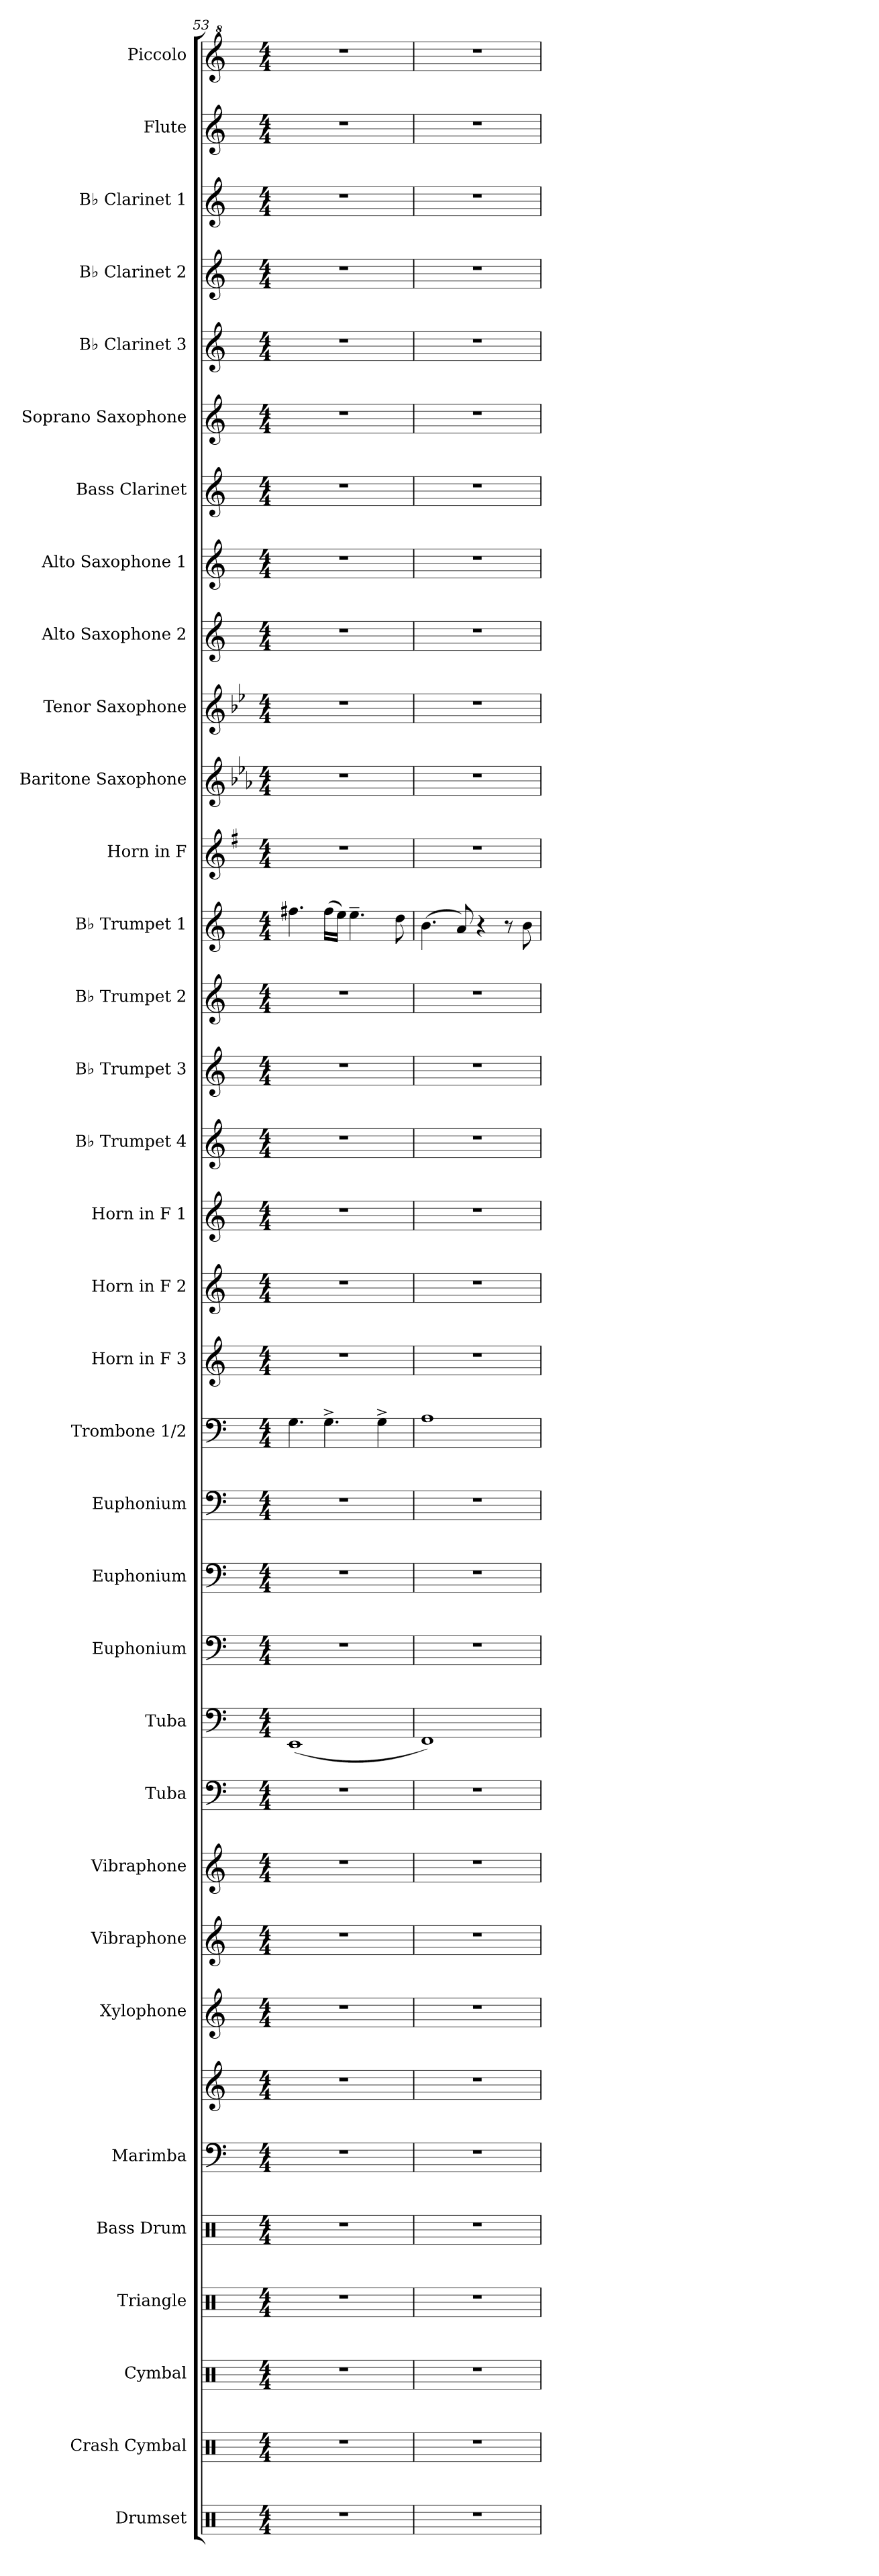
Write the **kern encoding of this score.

**kern	**kern	**kern	**kern	**kern	**kern	**kern	**kern	**kern	**kern	**kern	**kern	**kern	**kern	**kern	**kern	**kern	**kern	**kern	**kern	**kern	**kern	**kern	**kern	**kern	**kern	**kern	**kern	**kern	**kern	**kern	**kern	**kern	**kern	**kern
*part34	*part33	*part32	*part31	*part30	*part29	*part29	*part28	*part27	*part26	*part25	*part24	*part23	*part22	*part21	*part20	*part19	*part18	*part17	*part16	*part15	*part14	*part13	*part12	*part11	*part10	*part9	*part8	*part7	*part6	*part5	*part4	*part3	*part2	*part1
*staff35	*staff34	*staff33	*staff32	*staff31	*staff30	*staff29	*staff28	*staff27	*staff26	*staff25	*staff24	*staff23	*staff22	*staff21	*staff20	*staff19	*staff18	*staff17	*staff16	*staff15	*staff14	*staff13	*staff12	*staff11	*staff10	*staff9	*staff8	*staff7	*staff6	*staff5	*staff4	*staff3	*staff2	*staff1
*I"Drumset	*I"Crash Cymbal	*I"Cymbal	*I"Triangle	*I"Bass Drum	*I"Marimba	*	*I"Xylophone	*I"Vibraphone	*I"Vibraphone	*I"Tuba	*I"Tuba	*I"Euphonium	*I"Euphonium	*I"Euphonium	*I"Trombone 1/2	*I"Horn in F 3	*I"Horn in F 2	*I"Horn in F 1	*I"B♭ Trumpet 4	*I"B♭ Trumpet 3	*I"B♭ Trumpet 2	*I"B♭ Trumpet 1	*I"Horn in F	*I"Baritone Saxophone	*I"Tenor Saxophone	*I"Alto Saxophone 2	*I"Alto Saxophone 1	*I"Bass Clarinet	*I"Soprano Saxophone	*I"B♭ Clarinet 3	*I"B♭ Clarinet 2	*I"B♭ Clarinet 1	*I"Flute	*I"Piccolo
*I'Drs.	*I'Cr. Cym.	*I'Cym.	*I'Trgl.	*I'B. Dr.	*I'Mrm.	*	*I'Xyl.	*I'Vib.	*I'Vib.	*I'Tba.	*I'Tba.	*I'Euph.	*I'Euph.	*I'Euph.	*I'Tbn. 1/2	*	*	*	*I'B♭ Tpt. 4	*I'B♭ Tpt. 3	*I'B♭ Tpt. 2	*I'B♭ Tpt. 1	*	*I'Bar. Sax.	*I'T. Sax.	*I'A. Sax. 2	*I'A. Sax. 1	*I'B. Cl.	*I'S. Sax.	*I'B♭ Cl. 3	*I'B♭ Cl. 2	*I'B♭ Cl. 1	*I'Fl.	*I'Picc.
*clefX	*clefX	*clefX	*clefX	*clefX	*clefF4	*clefG2	*clefG2	*clefG2	*clefG2	*clefF4	*clefF4	*clefF4	*clefF4	*clefF4	*clefF4	*clefG2	*clefG2	*clefG2	*clefG2	*clefG2	*clefG2	*clefG2	*clefG2	*clefG2	*clefG2	*clefG2	*clefG2	*clefG2	*clefG2	*clefG2	*clefG2	*clefG2	*clefG2	*clefG^2
*	*	*	*	*	*	*	*ITrd-7c-12	*	*	*	*	*	*	*	*	*ITrd4c7	*ITrd4c7	*ITrd4c7	*ITrd1c2	*ITrd1c2	*ITrd1c2	*ITrd1c2	*ITrd4c7	*ITrd12c21	*ITrd8c14	*ITrd5c9	*ITrd5c9	*ITrd8c14	*ITrd1c2	*ITrd1c2	*ITrd1c2	*ITrd1c2	*	*ITrd-7c-12
*k[]	*k[]	*k[]	*k[]	*k[]	*k[]	*k[]	*k[]	*k[]	*k[]	*k[]	*k[]	*k[]	*k[]	*k[]	*k[]	*k[b-]	*k[b-]	*k[b-]	*k[b-e-]	*k[b-e-]	*k[b-e-]	*k[b-e-]	*k[]	*k[b-e-a-]	*k[b-e-]	*k[b-e-a-]	*k[b-e-a-]	*k[]	*k[b-e-]	*k[b-e-]	*k[b-e-]	*k[b-e-]	*k[]	*k[]
*M4/4	*M4/4	*M4/4	*M4/4	*M4/4	*M4/4	*M4/4	*M4/4	*M4/4	*M4/4	*M4/4	*M4/4	*M4/4	*M4/4	*M4/4	*M4/4	*M4/4	*M4/4	*M4/4	*M4/4	*M4/4	*M4/4	*M4/4	*M4/4	*M4/4	*M4/4	*M4/4	*M4/4	*M4/4	*M4/4	*M4/4	*M4/4	*M4/4	*M4/4	*M4/4
=53	=53	=53	=53	=53	=53	=53	=53	=53	=53	=53	=53	=53	=53	=53	=53	=53	=53	=53	=53	=53	=53	=53	=53	=53	=53	=53	=53	=53	=53	=53	=53	=53	=53	=53
1r	1r	1r	1r	1r	1r	1r	1r	1r	1r	1r	(1EE	1r	1r	1r	4.G\	1r	1r	1r	1r	1r	1r	4.een\	1r	1r	1r	1r	1r	1r	1r	1r	1r	1r	1r	1r
.	.	.	.	.	.	.	.	.	.	.	.	.	.	.	4.G^\	.	.	.	.	.	.	(16ee\LL	.	.	.	.	.	.	.	.	.	.	.	.
.	.	.	.	.	.	.	.	.	.	.	.	.	.	.	.	.	.	.	.	.	.	16dd\JJ)	.	.	.	.	.	.	.	.	.	.	.	.
.	.	.	.	.	.	.	.	.	.	.	.	.	.	.	.	.	.	.	.	.	.	4.dd~\	.	.	.	.	.	.	.	.	.	.	.	.
.	.	.	.	.	.	.	.	.	.	.	.	.	.	.	4G^\	.	.	.	.	.	.	.	.	.	.	.	.	.	.	.	.	.	.	.
.	.	.	.	.	.	.	.	.	.	.	.	.	.	.	.	.	.	.	.	.	.	8cc\	.	.	.	.	.	.	.	.	.	.	.	.
=54	=54	=54	=54	=54	=54	=54	=54	=54	=54	=54	=54	=54	=54	=54	=54	=54	=54	=54	=54	=54	=54	=54	=54	=54	=54	=54	=54	=54	=54	=54	=54	=54	=54	=54
*	*	*	*	*	*	*	*	*	*	*	*	*	*	*	*	*	*	*	*	*	*	*	*	*	*	*	*	*	*	*	*	*	*	*MM108
1r	1r	1r	1r	1r	1r	1r	1r	1r	1r	1r	1FF)	1r	1r	1r	1A	1r	1r	1r	1r	1r	1r	(4.a\	1r	1r	1r	1r	1r	1r	1r	1r	1r	1r	1r	1r
.	.	.	.	.	.	.	.	.	.	.	.	.	.	.	.	.	.	.	.	.	.	8g/)	.	.	.	.	.	.	.	.	.	.	.	.
.	.	.	.	.	.	.	.	.	.	.	.	.	.	.	.	.	.	.	.	.	.	4r	.	.	.	.	.	.	.	.	.	.	.	.
.	.	.	.	.	.	.	.	.	.	.	.	.	.	.	.	.	.	.	.	.	.	8r	.	.	.	.	.	.	.	.	.	.	.	.
.	.	.	.	.	.	.	.	.	.	.	.	.	.	.	.	.	.	.	.	.	.	8a\	.	.	.	.	.	.	.	.	.	.	.	.
=	=	=	=	=	=	=	=	=	=	=	=	=	=	=	=	=	=	=	=	=	=	=	=	=	=	=	=	=	=	=	=	=	=	=
*-	*-	*-	*-	*-	*-	*-	*-	*-	*-	*-	*-	*-	*-	*-	*-	*-	*-	*-	*-	*-	*-	*-	*-	*-	*-	*-	*-	*-	*-	*-	*-	*-	*-	*-
